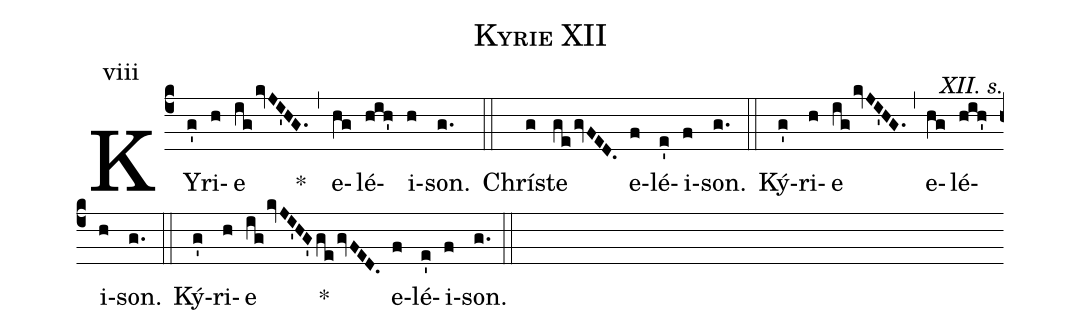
name:Kyrie XII;
mode:viii;
commentary:XII. s.;
%%
(c4) KY(g')ri(h)e(igkvJI'HG.) *(,) e(hg)lé(hih')i(h)son.(g.) (::)
Chrí(g)ste(gegvFED.) e(f)lé(e')i(f)son.(g.) (::)
Ký(g')ri(h)e(igkvJI'HG.) (,) e(hg)lé(hih')i(h)son.(g.) (::)
Ký(g')ri(h)e(igkvJI'HG'gegvFED.) *() e(f)lé(e')i(f)son.(g.) (::)
